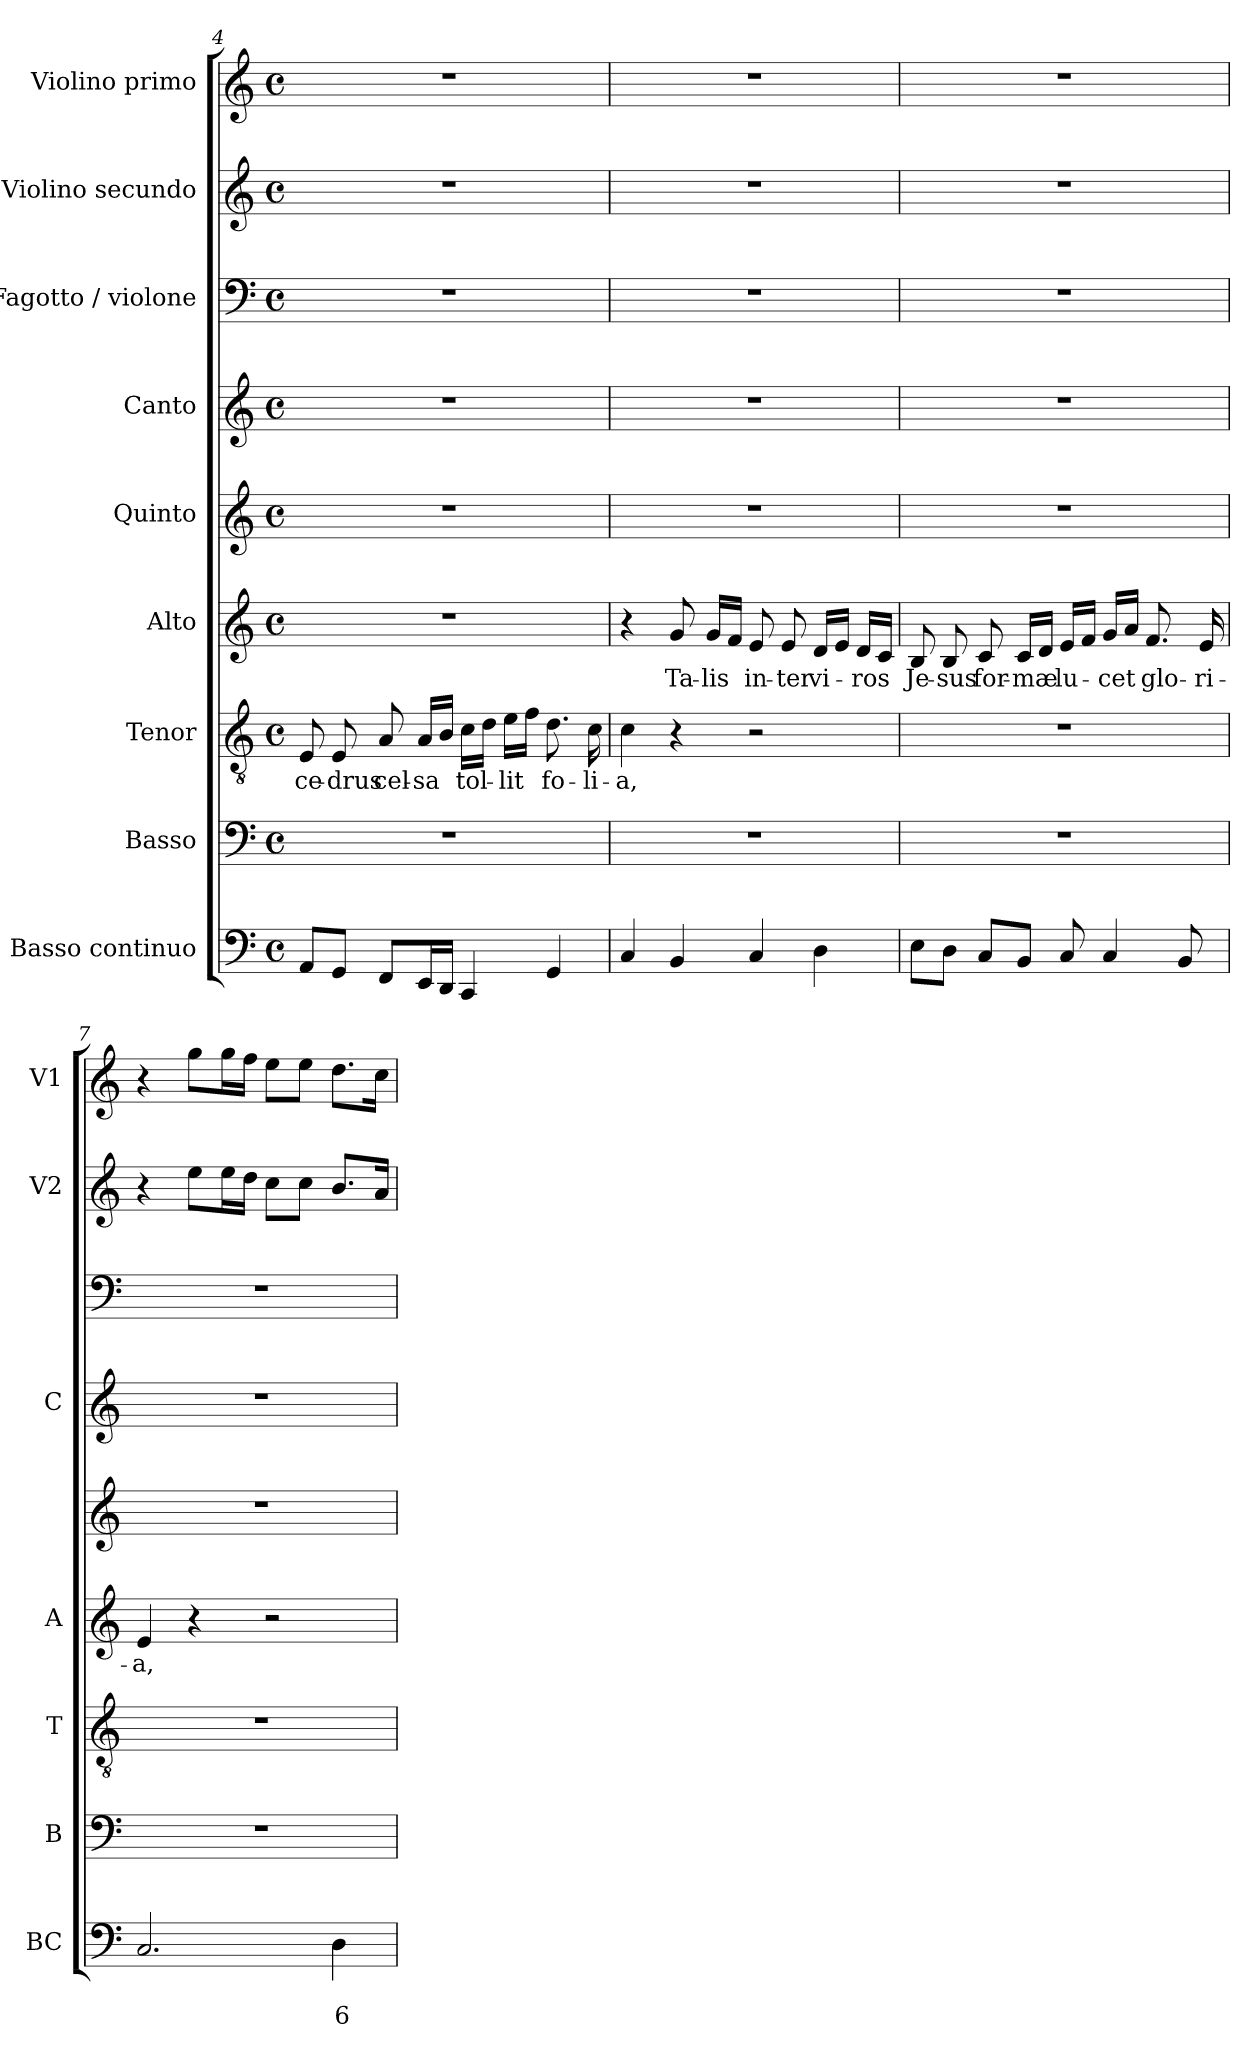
**kern	**text	**text	**kern	**kern	**text	**kern	**text	**kern	**kern	**kern	**kern	**kern
*part9	*part9	*part9	*part8	*part7	*part7	*part6	*part6	*part5	*part4	*part3	*part2	*part1
*staff9	*staff9	*staff9	*staff8	*staff7	*staff7	*staff6	*staff6	*staff5	*staff4	*staff3	*staff2	*staff1
*I"Basso continuo	*	*	*I"Basso	*I"Tenor	*	*I"Alto	*	*I"Quinto	*I"Canto	*I"Fagotto / violone	*I"Violino secundo	*I"Violino primo
*I'BC	*	*	*I'B	*I'T	*	*I'A	*	*	*I'C	*	*I'V2	*I'V1
*clefF4	*	*	*clefF4	*clefGv2	*	*clefG2	*	*clefG2	*clefG2	*clefF4	*clefG2	*clefG2
*k[]	*	*	*k[]	*k[]	*	*k[]	*	*k[]	*k[]	*k[]	*k[]	*k[]
*C:	*	*	*C:	*C:	*	*C:	*	*C:	*C:	*C:	*C:	*C:
*M4/4	*	*	*M4/4	*M4/4	*	*M4/4	*	*M4/4	*M4/4	*M4/4	*M4/4	*M4/4
*met(c)	*	*	*met(c)	*met(c)	*	*met(c)	*	*met(c)	*met(c)	*met(c)	*met(c)	*met(c)
=4	=4	=4	=4	=4	=4	=4	=4	=4	=4	=4	=4	=4
!	!	!	!	!	!LO:LY:b	!	!	!	!	!	!	!
8AA/L	.	.	1r	8E/	ce-	1r	.	1r	1r	1r	1r	1r
!	!	!	!	!	!LO:LY:b	!	!	!	!	!	!	!
8GG/J	.	.	.	8E/	-drus	.	.	.	.	.	.	.
!	!	!	!	!	!LO:LY:b	!	!	!	!	!	!	!
8FF/L	.	.	.	8A/	cel-	.	.	.	.	.	.	.
!	!	!	!	!	!LO:LY:b	!	!	!	!	!	!	!
16EE/L	.	.	.	16A/LL	-sa	.	.	.	.	.	.	.
16DD/JJ	.	.	.	16B/JJ	.	.	.	.	.	.	.	.
!	!	!	!	!	!LO:LY:b	!	!	!	!	!	!	!
4CC/	.	.	.	16c\LL	tol-	.	.	.	.	.	.	.
.	.	.	.	16d\JJ	.	.	.	.	.	.	.	.
!	!	!	!	!	!LO:LY:b	!	!	!	!	!	!	!
.	.	.	.	16e\LL	-lit	.	.	.	.	.	.	.
.	.	.	.	16f\JJ	.	.	.	.	.	.	.	.
!	!	!	!	!	!LO:LY:b	!	!	!	!	!	!	!
4GG/	.	.	.	8.d\	fo-	.	.	.	.	.	.	.
!	!	!	!	!	!LO:LY:b	!	!	!	!	!	!	!
.	.	.	.	16c\	-li-	.	.	.	.	.	.	.
=5	=5	=5	=5	=5	=5	=5	=5	=5	=5	=5	=5	=5
!	!	!	!	!	!LO:LY:b	!	!	!	!	!	!	!
4C/	.	.	1r	4c\	-a,	4r	.	1r	1r	1r	1r	1r
!	!	!	!	!	!	!	!LO:LY:b	!	!	!	!	!
4BB/	.	.	.	4r	.	8g/	Ta-	.	.	.	.	.
!	!	!	!	!	!	!	!LO:LY:b	!	!	!	!	!
.	.	.	.	.	.	16g/LL	-lis	.	.	.	.	.
.	.	.	.	.	.	16f/JJ	.	.	.	.	.	.
!	!	!	!	!	!	!	!LO:LY:b	!	!	!	!	!
4C/	.	.	.	2r	.	8e/	in-	.	.	.	.	.
!	!	!	!	!	!	!	!LO:LY:b	!	!	!	!	!
.	.	.	.	.	.	8e/	-ter	.	.	.	.	.
!	!	!	!	!	!	!	!LO:LY:b	!	!	!	!	!
4D\	.	.	.	.	.	16d/LL	vi-	.	.	.	.	.
.	.	.	.	.	.	16e/JJ	.	.	.	.	.	.
!	!	!	!	!	!	!	!LO:LY:b	!	!	!	!	!
.	.	.	.	.	.	16d/LL	-ros	.	.	.	.	.
.	.	.	.	.	.	16c/JJ	.	.	.	.	.	.
!!LO:PB:g=z
=6	=6	=6	=6	=6	=6	=6	=6	=6	=6	=6	=6	=6
!	!	!	!	!	!	!	!LO:LY:b	!	!	!	!	!
8E\L	.	.	1r	1r	.	8B/	Je-	1r	1r	1r	1r	1r
!	!	!	!	!	!	!	!LO:LY:b	!	!	!	!	!
8D\J	.	.	.	.	.	8B/	-sus	.	.	.	.	.
!	!	!	!	!	!	!	!LO:LY:b	!	!	!	!	!
8C/L	.	.	.	.	.	8c/	for-	.	.	.	.	.
!	!	!	!	!	!	!	!LO:LY:b	!	!	!	!	!
8BB/J	.	.	.	.	.	16c/LL	-mæ	.	.	.	.	.
.	.	.	.	.	.	16d/JJ	.	.	.	.	.	.
!	!	!	!	!	!	!	!LO:LY:b	!	!	!	!	!
8C/	.	.	.	.	.	16e/LL	lu-	.	.	.	.	.
.	.	.	.	.	.	16f/JJ	.	.	.	.	.	.
!	!	!	!	!	!	!	!LO:LY:b	!	!	!	!	!
4C/	.	.	.	.	.	16g/LL	-cet	.	.	.	.	.
.	.	.	.	.	.	16a/JJ	.	.	.	.	.	.
!	!	!	!	!	!	!	!LO:LY:b	!	!	!	!	!
.	.	.	.	.	.	8.f/	glo-	.	.	.	.	.
8BB/	.	.	.	.	.	.	.	.	.	.	.	.
!	!	!	!	!	!	!	!LO:LY:b	!	!	!	!	!
.	.	.	.	.	.	16e/	-ri-	.	.	.	.	.
=7	=7	=7	=7	=7	=7	=7	=7	=7	=7	=7	=7	=7
!	!	!	!	!	!	!	!LO:LY:b	!	!	!	!	!
2.C/	.	.	1r	1r	.	4e/	-a,	1r	1r	1r	4r	4r
.	.	.	.	.	.	4r	.	.	.	.	8ee\L	8gg\L
.	.	.	.	.	.	.	.	.	.	.	16ee\L	16gg\L
.	.	.	.	.	.	.	.	.	.	.	16dd\JJ	16ff\JJ
.	.	.	.	.	.	2r	.	.	.	.	8cc\L	8ee\L
.	.	.	.	.	.	.	.	.	.	.	8cc\J	8ee\J
!	!	!LO:LY:b	!	!	!	!	!	!	!	!	!	!
4D\	.	6	.	.	.	.	.	.	.	.	8.b/L	8.dd\L
.	.	.	.	.	.	.	.	.	.	.	16a/Jk	16cc\Jk
=	=	=	=	=	=	=	=	=	=	=	=	=
*-	*-	*-	*-	*-	*-	*-	*-	*-	*-	*-	*-	*-
